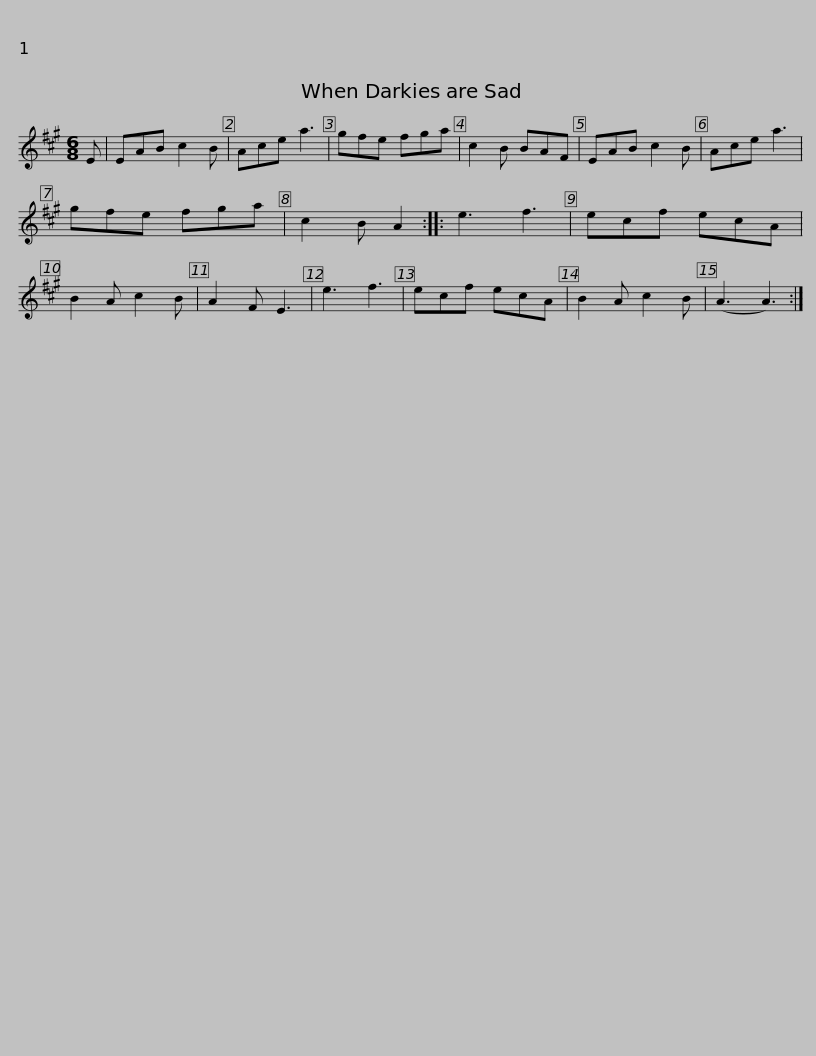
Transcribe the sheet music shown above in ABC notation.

X:1
L:1/8
M:6/8
I:linebreak $
K:A
V:1 treble
V:1
 E | EAB c2 B | Ace a3 | gfe fga | c2 B BAF | %5
 EAB c2 B | Ace a3 | gfe fga | c2 B A2 ::$ e3 f3 | %10
 ecf ecA | B2 A c2 B | A2 F E3 | e3 f3 | ecf ecA | %15
 B2 A c2 B | (A3 A3) :| %17
